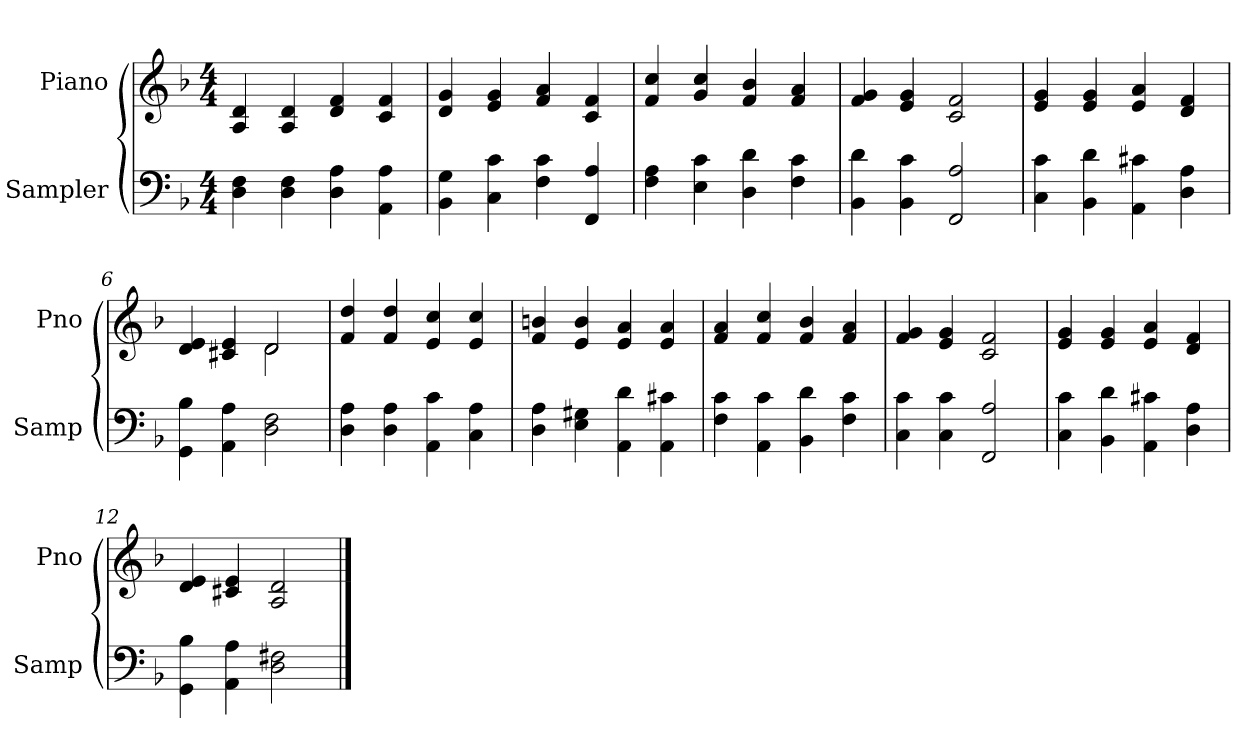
**kern	**kern
*part2	*part1
*staff2	*staff1
*I"Sampler	*I"Piano
*I'Samp	*I'Pno
*clefF4	*clefG2
*k[b-]	*k[b-]
*F:	*F:
*M4/4	*M4/4
=1	=1
4D 4F	4A 4d
4D 4F	4A 4d
4D 4A	4d 4f
4AA 4A	4c 4f
=2	=2
4BB- 4G	4d 4g
4C 4c	4e 4g
4F 4c	4f 4a
4FF 4A	4c 4f
=3	=3
4F 4A	4f 4cc
4E 4c	4g 4cc
4D 4d	4f 4b-
4F 4c	4f 4a
=4	=4
4BB- 4d	4f 4g
4BB- 4c	4e 4g
2FF 2A	2c 2f
=5	=5
4C 4c	4e 4g
4BB- 4d	4e 4g
4AA 4c#X	4e 4a
4D 4A	4d 4f
=6	=6
*	*^
4GG 4B-	4d 4e	2ryy
4AA 4A	4c#X 4e	.
2D 2F	2d/	2d
*	*v	*v
=7	=7
4D 4A	4f 4dd
4D 4A	4f 4dd
4AA 4c	4e 4cc
4C 4A	4e 4cc
=8	=8
4D 4A	4f 4bn
4E 4G#X	4e 4b
4AA 4d	4e 4a
4AA 4c#X	4e 4a
=9	=9
4F 4c	4f 4a
4AA 4c	4f 4cc
4BB- 4d	4f 4b-
4F 4c	4f 4a
=10	=10
4C 4c	4f 4g
4C 4c	4e 4g
2FF 2A	2c 2f
=11	=11
4C 4c	4e 4g
4BB- 4d	4e 4g
4AA 4c#X	4e 4a
4D 4A	4d 4f
=12	=12
4GG 4B-	4d 4e
4AA 4A	4c#X 4e
2D 2F#X	2A 2d
==	==
*-	*-
